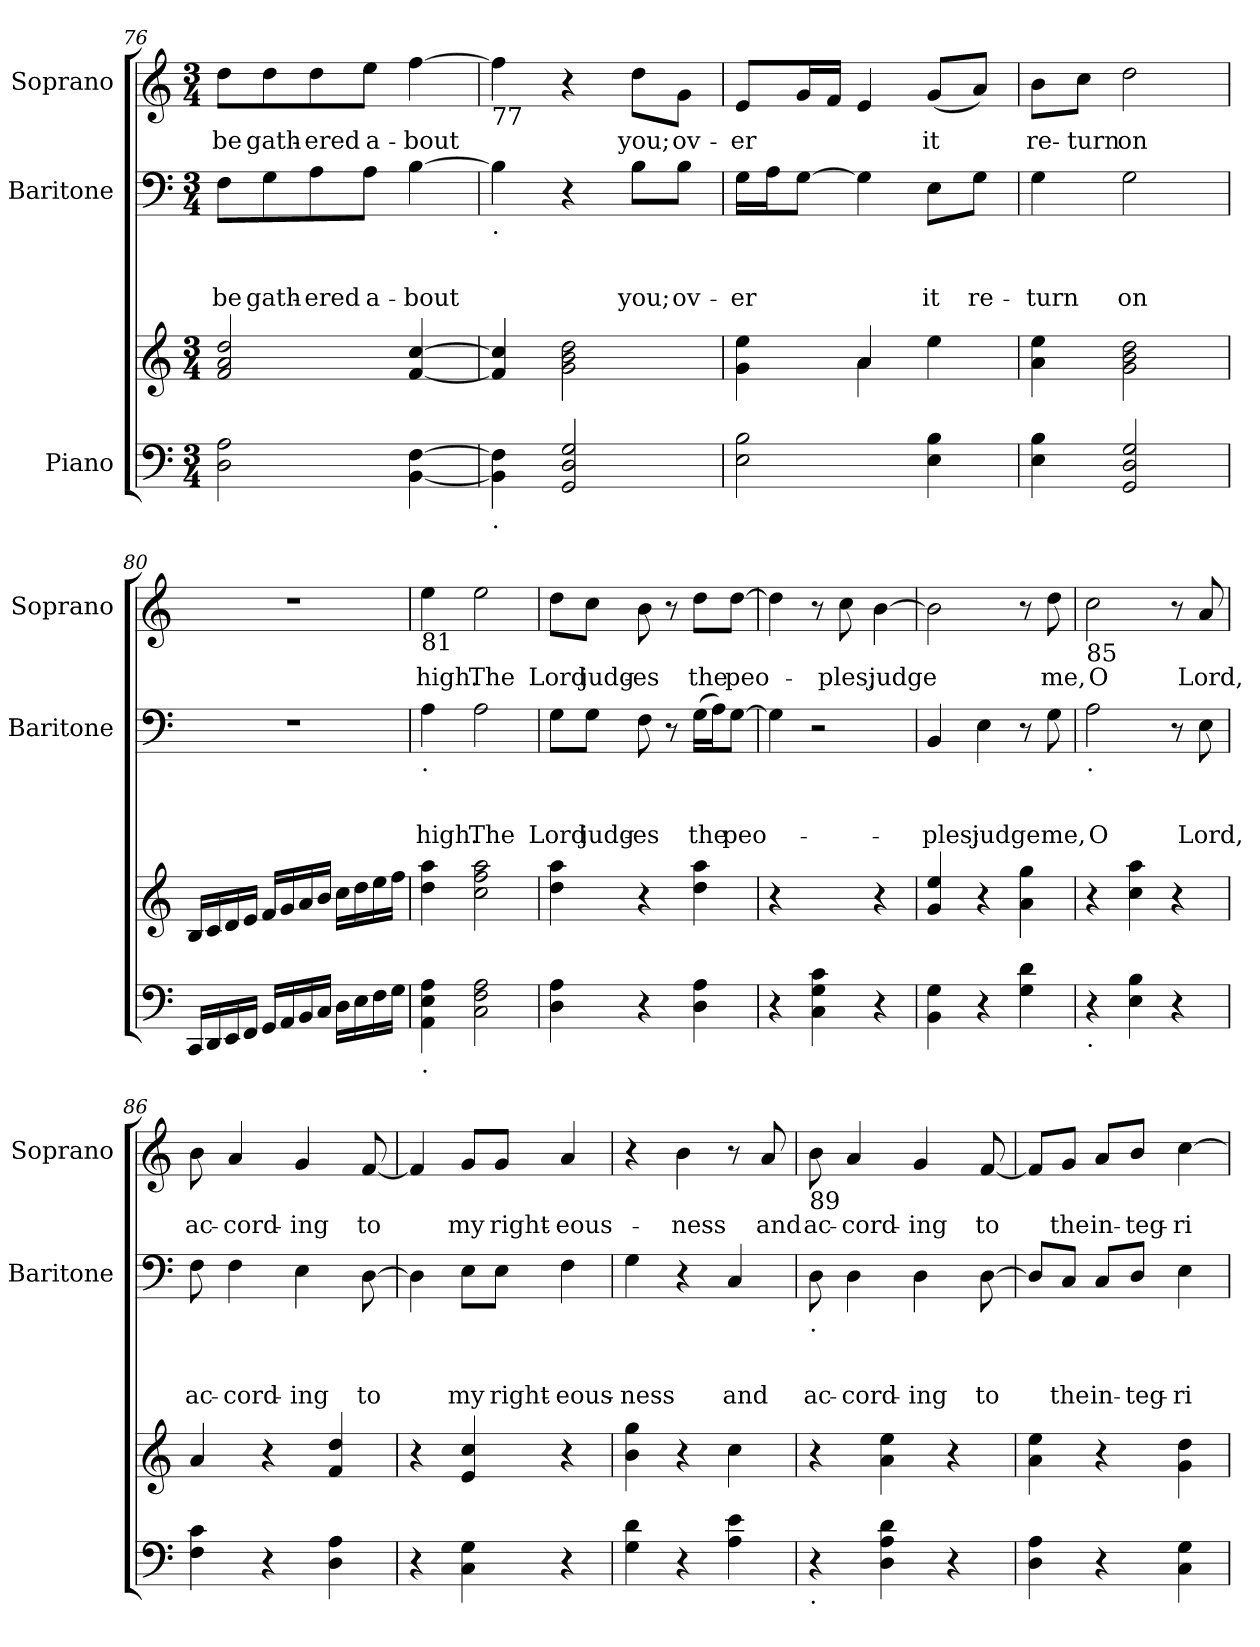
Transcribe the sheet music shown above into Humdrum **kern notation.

**kern	**kern	**kern	**text	**text	**text	**kern	**text
*part3	*part3	*part2	*part2	*part2	*part2	*part1	*part1
*staff4	*staff3	*staff2	*staff2	*staff2	*staff2	*staff1	*staff1
*I"Piano	*	*I"Baritone	*	*	*	*I"Soprano	*
*	*	*I'Baritone	*	*	*	*I'Soprano	*
*clefF4	*clefG2	*clefF4	*	*	*	*clefG2	*
*k[]	*k[]	*k[]	*	*	*	*k[]	*
*C:	*C:	*C:	*	*	*	*C:	*
*M3/4	*M3/4	*M3/4	*	*	*	*M3/4	*
=76	=76	=76	=76	=76	=76	=76	=76
!	!	!	!	!	!LO:LY:b	!	!LO:LY:b
2D\ 2A\	2f/ 2a/ 2dd/	8F\L	.	.	be	8dd\L	be
!	!	!	!	!	!LO:LY:b	!	!LO:LY:b
.	.	8G\	.	.	gath-	8dd\	gath-
!	!	!	!	!	!LO:LY:b	!	!LO:LY:b
.	.	8A\	.	.	-ered	8dd\	-ered
!	!	!	!	!	!LO:LY:b	!	!LO:LY:b
.	.	8A\J	.	.	a-	8ee\J	a-
!	!LO:N:n=2:head=solid	!	!	!	!LO:LY:b	!	!LO:LY:b
[<4BB\ [<4F\	[<4f/ [<4cc/	[<4B\	.	.	-bout	[<4ff\	-bout
!!LO:LB:g=z
=77	=77	=77	=77	=77	=77	=77	=77
!	!	!	!	!	!	!LO:TX:b:t=77	!
!	!	!LO:TX:b:t=.	!	!	!	!	!
!LO:TX:b:t=.	!	!	!	!	!	!	!
!	!LO:N:n=2:head=solid	!	!	!	!	!	!
4BB\] 4F\]	4f/] 4cc/]	4B\]	.	.	.	4ff\]	.
2GG/ 2D/ 2G/	2g\ 2b\ 2dd\	4r	.	.	.	4r	.
!	!	!	!	!	!LO:LY:b	!	!LO:LY:b
.	.	8B\L	.	.	you;	8dd\L	you;
!	!	!	!	!	!LO:LY:b:rj	!	!LO:LY:b
.	.	8B\J	.	.	ov-	8g\J	ov-
=78	=78	=78	=78	=78	=78	=78	=78
*	*^	*	*	*	*	*	*
!	!	!	!	!	!	!LO:LY:b:rj	!	!LO:LY:b
2E\ 2B\	4g\ 4ee\	4ryy	16G\LL	.	.	-er	8e/L	-er
.	.	.	16A\J	.	.	.	.	.
.	.	.	([>8G\J	.	.	.	16g/L	.
.	.	.	.	.	.	.	16f/JJ	.
!	!	!LO:N:head=solid	!	!	!	!	!	!
.	4a/	4a\	4G\]	.	.	.	(4e/	.
!	!	!	!	!	!	!LO:LY:b	!	!LO:LY:b
4E\ 4B\	4ee\	4ryy	8E\L	.	.	it	(<8g/L	it
!	!	!	!	!	!	!LO:LY:b:rj	!	!
.	.	.	8G\J	.	.	re-	8a/J)	.
*	*v	*v	*	*	*	*	*	*
=79	=79	=79	=79	=79	=79	=79	=79
!	!LO:N:n=1:head=solid	!	!	!	!LO:LY:b:rj	!	!LO:LY:b
4E\ 4B\	4a\ 4ee\	4G\	.	.	-turn	8b\L	re-
!	!	!	!	!	!	!	!LO:LY:b:rj
.	.	.	.	.	.	8cc\J	-turn
!	!	!	!	!	!LO:LY:b	!	!LO:LY:b
2GG/ 2D/ 2G/	2g\ 2b\ 2dd\	2G\	.	.	on	2dd\	on
=80	=80	=80	=80	=80	=80	=80	=80
!	!LO:N:head=solid	!LO:N:vis=1	!	!	!	!LO:N:vis=1	!
16CC/LL	16B/LL	2.r	.	.	.	2.r	.
!	!LO:N:head=solid	!	!	!	!	!	!
16DD/	16c/	.	.	.	.	.	.
!	!LO:N:head=solid	!	!	!	!	!	!
16EE/	16d/	.	.	.	.	.	.
!	!LO:N:head=solid	!	!	!	!	!	!
16FF/JJ	16e/JJ	.	.	.	.	.	.
!	!LO:N:head=solid	!	!	!	!	!	!
16GG/LL	16f/LL	.	.	.	.	.	.
!	!LO:N:head=solid	!	!	!	!	!	!
16AA/	16g/	.	.	.	.	.	.
!	!LO:N:head=solid	!	!	!	!	!	!
16BB/	16a/	.	.	.	.	.	.
!	!LO:N:head=solid	!	!	!	!	!	!
16C/JJ	16b/JJ	.	.	.	.	.	.
!	!LO:N:head=solid	!	!	!	!	!	!
16D\LL	16cc\LL	.	.	.	.	.	.
!	!LO:N:head=solid	!	!	!	!	!	!
16E\	16dd\	.	.	.	.	.	.
!	!LO:N:head=solid	!	!	!	!	!	!
16F\	16ee\	.	.	.	.	.	.
!	!LO:N:head=solid	!	!	!	!	!	!
16G\JJ	16ff\JJ	.	.	.	.	.	.
!!LO:PB:g=z
=81	=81	=81	=81	=81	=81	=81	=81
!	!	!	!	!	!	!LO:TX:b:t=81	!
!	!	!LO:TX:b:t=.	!	!	!	!	!
!LO:TX:b:t=.	!	!	!	!	!	!	!
!	!LO:N:n=1:head=solid	!	!	!	!LO:LY:b	!	!LO:LY:b
4AA\ 4E\ 4A\	4dd\ 4aa\	4A\	.	.	high.	4ee\	high.
!	!	!	!	!	!LO:LY:b:rj	!	!LO:LY:b
2C\ 2F\ 2A\	2cc\ 2ff\ 2aa\	2A\	.	.	The	2ee\	The
=82	=82	=82	=82	=82	=82	=82	=82
!LO:N:n=2:head=solid	!LO:N:n=2:head=solid	!	!	!	!LO:LY:b	!	!LO:LY:b
4D\ 4A\	4dd\ 4aa\	8G\L	.	.	Lord	8dd\L	Lord
!	!	!	!	!	!LO:LY:b:rj	!	!LO:LY:b:rj
.	.	8G\J	.	.	judg-	8cc\J	judg-
!	!	!	!	!	!LO:LY:b:rj	!	!LO:LY:b:rj
4r	4r	8F\	.	.	-es	8b\	-es
.	.	8r	.	.	.	8r	.
!LO:N:n=2:head=solid	!LO:N:n=2:head=solid	!	!	!	!LO:LY:b	!	!LO:LY:b
4D\ 4A\	4dd\ 4aa\	(>16G\LL	.	.	the	8dd\L	the
.	.	16A\J)	.	.	.	.	.
!	!	!	!	!	!LO:LY:b:rj	!	!LO:LY:b:rj
.	.	[>8G\J	.	.	peo-	[>8dd\J	peo-
=83	=83	=83	=83	=83	=83	=83	=83
4r	4r	4G\]	.	.	.	4dd\]	.
4C\ 4G\ 4c\	4ryy	2r	.	.	.	8r	.
!	!	!	!	!	!	!	!LO:LY:b
.	.	.	.	.	.	8cc\	-ples;
!	!	!	!	!	!	!	!LO:LY:b
4r	4r	.	.	.	.	[>4b\	judge
=84	=84	=84	=84	=84	=84	=84	=84
!	!LO:N:n=1:head=solid	!	!	!	!LO:LY:b	!	!
4BB\ 4G\	4g/ 4ee/	4BB/	.	.	-ples;	2b\]	.
!	!	!	!	!	!LO:LY:b:rj	!	!
4r	4r	4E\	.	.	judge	.	.
!	!LO:N:n=1:head=solid	!	!	!	!	!	!
4G\ 4d\	4a\ 4gg\	8r	.	.	.	8r	.
!	!	!	!	!	!LO:LY:b	!	!LO:LY:b
.	.	8G\	.	.	me,	8dd\	me,
!!LO:LB:g=z
=85	=85	=85	=85	=85	=85	=85	=85
!	!	!	!	!	!	!LO:TX:b:t=85	!
!	!	!LO:TX:b:t=.	!	!	!	!	!
!LO:TX:b:t=.	!	!	!	!	!	!	!
!	!	!	!	!	!LO:LY:b	!	!LO:LY:b
4r	4r	2A\	.	.	O	2cc\	O
!LO:N:n=2:head=solid	!LO:N:n=1:head=solid	!	!	!	!	!	!
4E\ 4B\	4cc\ 4aa\	.	.	.	.	.	.
4r	4r	8r	.	.	.	8r	.
!	!	!	!	!	!LO:LY:b:rj	!	!LO:LY:b:rj
.	.	8E\	.	.	Lord,	8a/	Lord,
=86	=86	=86	=86	=86	=86	=86	=86
!	!LO:N:head=solid	!	!	!	!LO:LY:b	!	!LO:LY:b
4F\ 4c\	4a/	8F\	.	.	ac-	8b\	ac-
!	!	!	!	!	!LO:LY:b	!	!LO:LY:b
.	.	4F\	.	.	-cord-	4a/	-cord-
4r	4r	.	.	.	.	.	.
!	!	!	!	!	!LO:LY:b:rj	!	!LO:LY:b
.	.	4E\	.	.	-ing	4g/	-ing
4D\ 4A\	4f/ 4dd/	.	.	.	.	.	.
!	!	!	!	!	!LO:LY:b:rj	!	!LO:LY:b:rj
.	.	[>8D\	.	.	to	[<8f/	to
=87	=87	=87	=87	=87	=87	=87	=87
4r	4r	4D\]	.	.	.	4f/]	.
!	!	!	!	!	!LO:LY:b	!	!LO:LY:b
4C\ 4G\	4e/ 4cc/	8E\L	.	.	my	8g/L	my
!	!	!	!	!	!LO:LY:b	!	!LO:LY:b
.	.	8E\J	.	.	right-	8g/J	right-
!	!	!	!	!	!LO:LY:b	!	!LO:LY:b
4r	4r	4F\	.	.	-eous-	4a/	-eous-
=88	=88	=88	=88	=88	=88	=88	=88
!	!	!	!	!	!LO:LY:b	!	!
4G\ 4d\	4b\ 4gg\	4G\	.	.	-ness	4r	.
!	!	!	!	!	!	!	!LO:LY:b
4r	4r	4r	.	.	.	4b\	-ness
!	!LO:N:head=solid	!	!	!	!LO:LY:b	!	!
4A\ 4e\	4cc\	4C/	.	.	and	8r	.
!	!	!	!	!	!	!	!LO:LY:b
.	.	.	.	.	.	8a/	and
!!LO:PB:g=z
=89	=89	=89	=89	=89	=89	=89	=89
!	!	!	!	!	!	!LO:TX:b:t=89	!
!	!	!LO:TX:b:t=.	!	!	!	!	!
!LO:TX:b:t=.	!	!	!	!	!	!	!
!	!	!	!	!	!LO:LY:b	!	!LO:LY:b
4r	4r	8D\	.	.	ac-	8b\	ac-
!	!	!	!	!	!LO:LY:b	!	!LO:LY:b
.	.	4D\	.	.	-cord-	4a/	-cord-
!	!LO:N:n=2:head=solid	!	!	!	!	!	!
4D\ 4A\ 4d\	4a\ 4ee\	.	.	.	.	.	.
!	!	!	!	!	!LO:LY:b:rj	!	!LO:LY:b
.	.	4D\	.	.	-ing	4g/	-ing
4r	4r	.	.	.	.	.	.
!	!	!	!	!	!LO:LY:b:rj	!	!LO:LY:b:rj
.	.	[>8D\	.	.	to	[<8f/	to
=90	=90	=90	=90	=90	=90	=90	=90
!	!LO:N:n=2:head=solid	!	!	!	!	!	!
4D\ 4A\	4a\ 4ee\	8D/L]	.	.	.	8f/L]	.
!	!	!	!	!	!LO:LY:b	!	!LO:LY:b
.	.	8C/J	.	.	the	8g/J	the
!	!	!	!	!	!LO:LY:b	!	!LO:LY:b
4r	4r	8C/L	.	.	in-	8a/L	in-
!	!	!	!	!	!LO:LY:b	!	!LO:LY:b
.	.	8D/J	.	.	-teg-	8b/J	-teg-
!	!LO:N:n=2:head=solid	!	!	!	!LO:LY:b:rj	!	!LO:LY:b:rj
4C\ 4G\	4g\ 4dd\	4E\	.	.	-ri-	[>4cc\	-ri-
=	=	=	=	=	=	=	=
*-	*-	*-	*-	*-	*-	*-	*-
